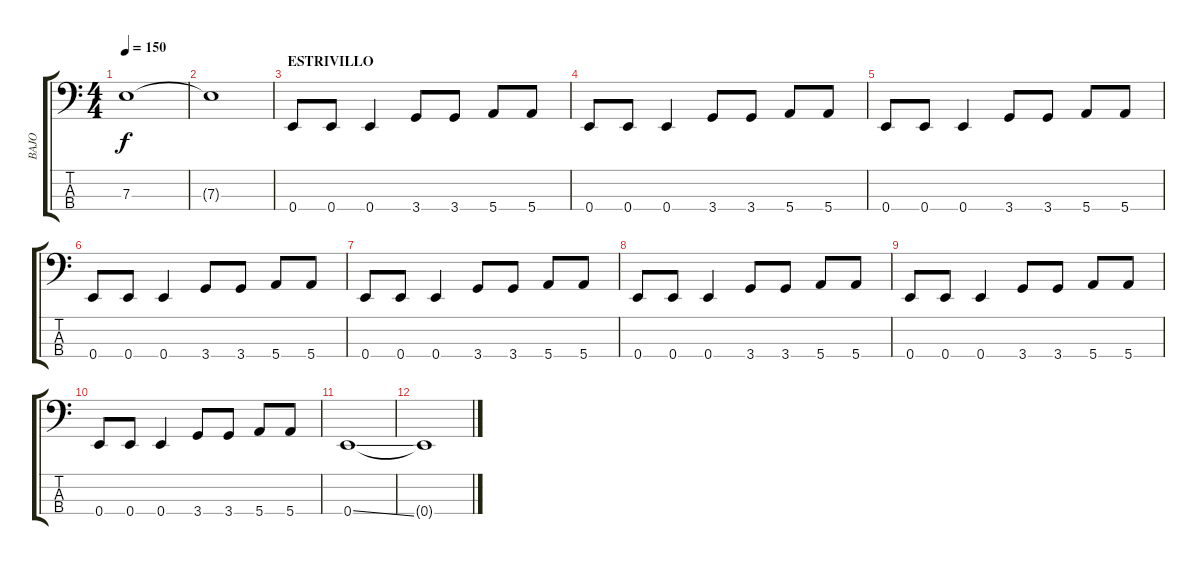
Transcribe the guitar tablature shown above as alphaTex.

\track ("BAJO" "BAJO") {instrument electricbasspick}
\staff {score tabs}
\tuning (G2 D2 A1 E1) {hide}
\ts (4 4)
\tempo 150
\clef f4
\ks c
7.3.1{dy f} |
7.3{t}.1 |
\section ("" "ESTRIVILLO")
0.4.8 0.4.8 0.4.4 3.4.8 3.4.8 5.4.8 5.4.8 |
0.4.8 0.4.8 0.4.4 3.4.8 3.4.8 5.4.8 5.4.8 |
0.4.8 0.4.8 0.4.4 3.4.8 3.4.8 5.4.8 5.4.8 |
0.4.8 0.4.8 0.4.4 3.4.8 3.4.8 5.4.8 5.4.8 |
0.4.8 0.4.8 0.4.4 3.4.8 3.4.8 5.4.8 5.4.8 |
0.4.8 0.4.8 0.4.4 3.4.8 3.4.8 5.4.8 5.4.8 |
0.4.8 0.4.8 0.4.4 3.4.8 3.4.8 5.4.8 5.4.8 |
0.4.8 0.4.8 0.4.4 3.4.8 3.4.8 5.4.8 5.4.8 |
0.4{ss}.1 |
0.4{t}.1
